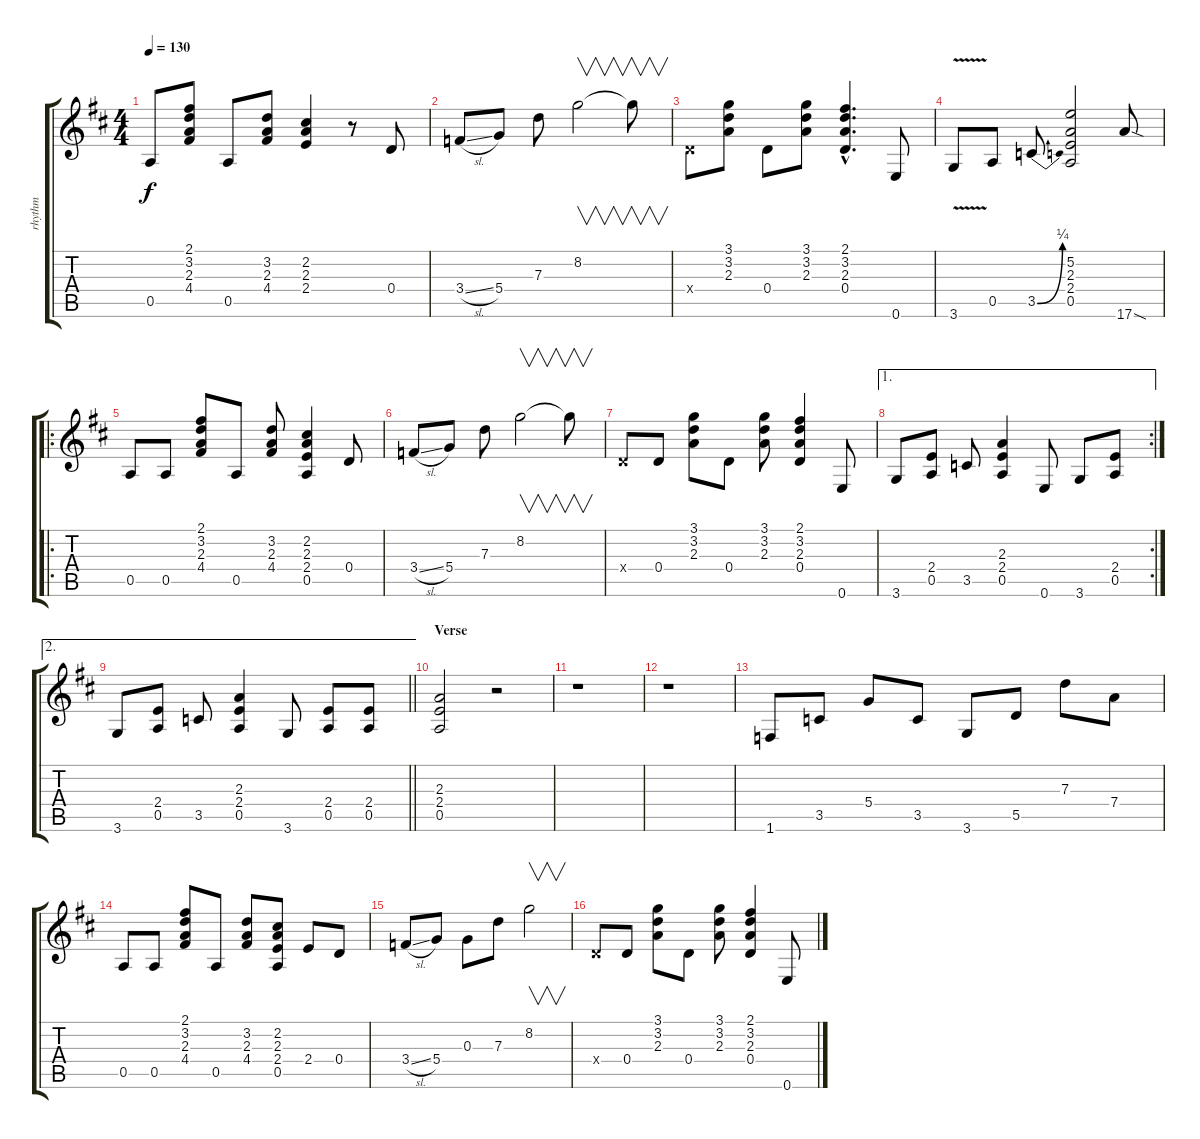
\track ("rhythm " "rhythm ") {instrument distortionguitar}
\staff {score tabs}
\tuning (E4 B3 G3 D3 A2 E2) {hide}
\ts (4 4)
\tempo 130
\clef g2
\ks d
0.5.8{dy f instrument distortionguitar} (2.1 3.2 2.3 4.4).8 0.5.8 (3.2 2.3 4.4).8 (2.2 2.3 2.4).4 r.8 0.4.8 |
3.4{sl}.8 5.4.8 7.3.8 8.2.2{v} 8.2{t}.8{v} |
0.4{x}.8 (3.1 3.2 2.3).8 0.4.8 (3.1 3.2 2.3).8 (2.1{hac} 3.2{hac} 2.3{hac} 0.4{hac}).4{d} 0.6.8 |
3.6{v}.8 0.5.8 3.5{be (bend 0 0 60 1)}.8 (5.2 2.3 2.4 0.5).2 17.6{sod}.8 |
\ro
0.5.8 0.5.8 (2.1 3.2 2.3 4.4).8 0.5.8 (3.2 2.3 4.4).8 (2.2 2.3 2.4 0.5).4 0.4.8 |
3.4{sl}.8 5.4.8 7.3.8 8.2.2{v} 8.2{t}.8{v} |
0.4{x}.8 0.4.8 (3.1 3.2 2.3).8 0.4.8 (3.1 3.2 2.3).8 (2.1 3.2 2.3 0.4).4 0.6.8 |
\ae 1
\rc 2
3.6.8 (2.4 0.5).8 3.5.8 (2.3 2.4 0.5).4 0.6.8 3.6.8 (2.4 0.5).8 |
\ae 2
\barLineRight lightlight
3.6.8 (2.4 0.5).8 3.5.8 (2.3 2.4 0.5).4 3.6.8 (2.4 0.5).8 (2.4 0.5).8 |
\section ("" "Verse")
(2.3 2.4 0.5).2 r.2 |
r.1 |
r.1 |
1.6.8 3.5.8 5.4.8 3.5.8 3.6.8 5.5.8 7.3.8 7.4.8 |
0.5.8 0.5.8 (2.1 3.2 2.3 4.4).8 0.5.8 (3.2 2.3 4.4).8 (2.2 2.3 2.4 0.5).8 2.4.8 0.4.8 |
3.4{sl}.8 5.4.8 0.3.8 7.3.8 8.2.2{v} |
0.4{x}.8 0.4.8 (3.1 3.2 2.3).8 0.4.8 (3.1 3.2 2.3).8 (2.1 3.2 2.3 0.4).4 0.6.8
